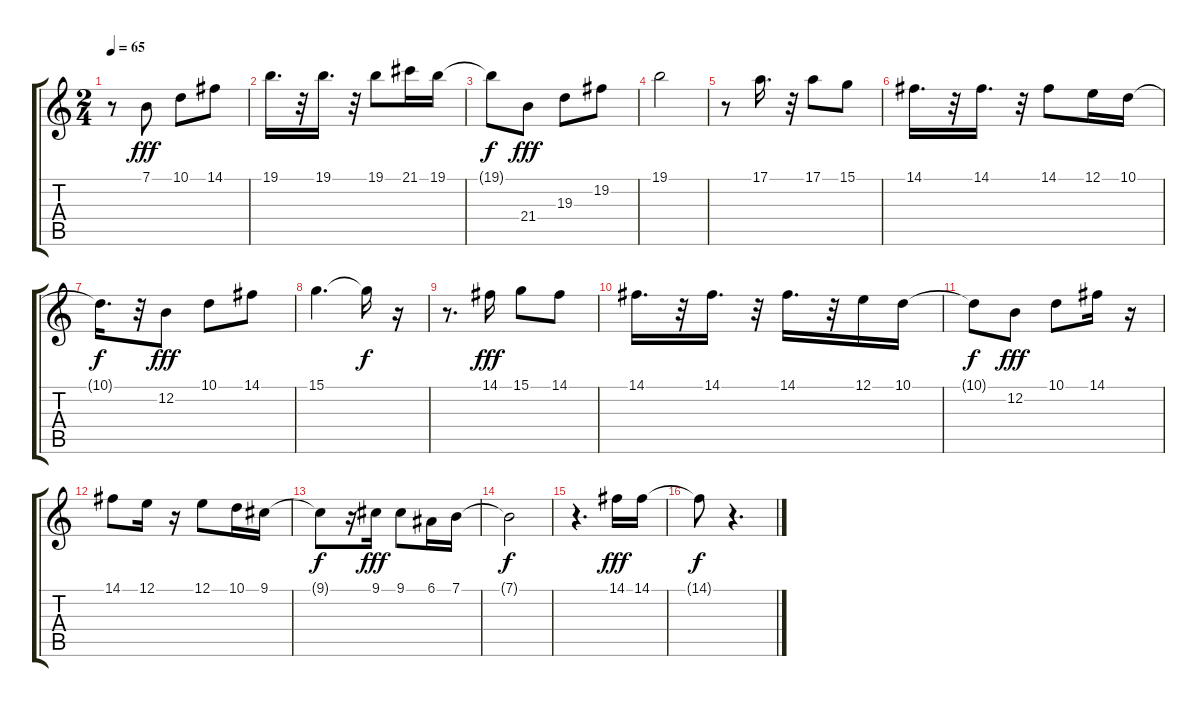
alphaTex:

\track "" {instrument ocarina}
\staff {score tabs}
\tuning (E4 B3 G3 D3 A2 E2) {hide}
\ts (2 4)
\tempo 65
\clef g2
\ks c
r.8{dy f} 7.1.8{dy fff} 10.1.8 14.1.8 |
19.1.16{d} r.32 19.1.16{d} r.32 19.1.8 21.1.16 19.1.16 |
19.1{t}.8{dy f} 21.4.8{dy fff} 19.3.8 19.2.8 |
19.1.2 |
r.8 17.1.16{d} r.32 17.1.8 15.1.8 |
14.1.16{d} r.32 14.1.16{d} r.32 14.1.8 12.1.16 10.1.16 |
10.1{t}.16{d dy f} r.32 12.2.8{dy fff} 10.1.8 14.1.8 |
15.1.4{d} 15.1{t}.16{dy f} r.16 |
r.8{d} 14.1.16{dy fff} 15.1.8 14.1.8 |
14.1.16{d} r.32 14.1.16{d} r.32 14.1.16{d} r.32 12.1.16 10.1.16 |
10.1{t}.8{dy f} 12.2.8{dy fff} 10.1.8 14.1.16 r.16 |
14.1.8 12.1.16 r.16 12.1.8 10.1.16 9.1.16 |
9.1{t}.8{dy f} r.16 9.1.16{dy fff} 9.1.8 6.1.16 7.1.16 |
7.1{t}.2{dy f} |
r.4{d} 14.1.16{dy fff} 14.1.16 |
14.1{t}.8{dy f} r.4{d}
